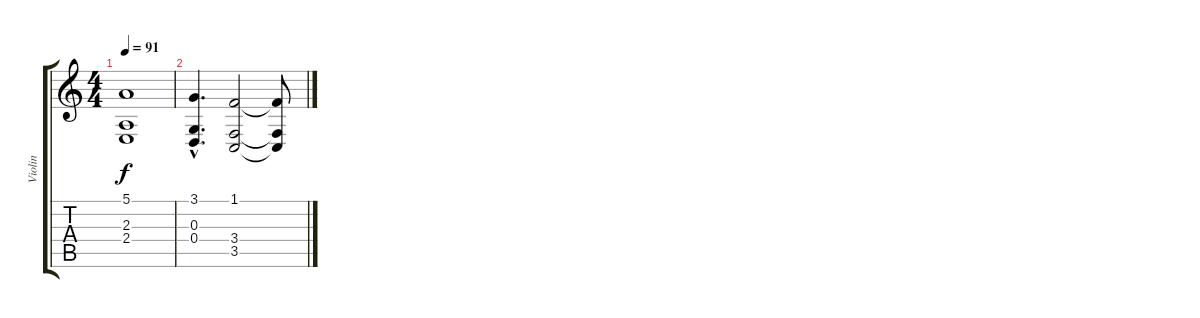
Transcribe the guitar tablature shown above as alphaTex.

\track ("Violin" "Violin") {instrument violin}
\staff {score tabs}
\tuning (E4 B3 G3 D3 A2 E2) {hide}
\ts (4 4)
\tempo 91
\clef g2
\ks c
(5.1 2.3 2.4).1{dy f} |
(3.1{hac} 0.3{hac} 0.4{hac}).4{d} (1.1 3.4 3.5).2 (1.1{t} 3.4{t} 3.5{t}).8
